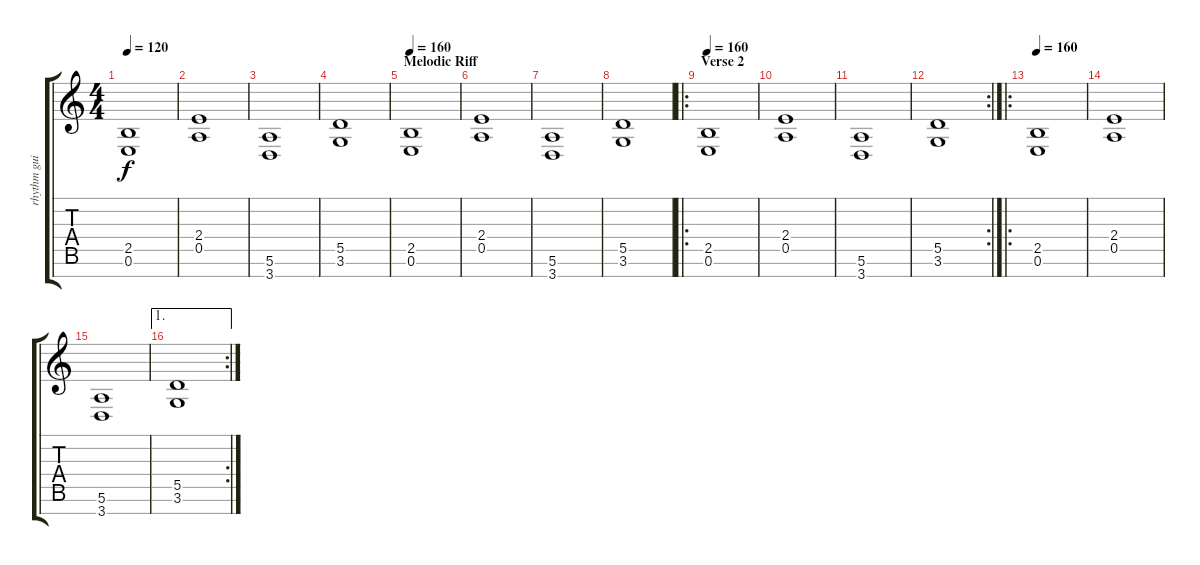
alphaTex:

\track ("rhythm guitar" "rhythm gui") {instrument distortionguitar}
\staff {score tabs}
\tuning (E4 B3 G3 D3 A2 E2 B1) {hide}
\ts (4 4)
\tempo 120
\clef g2
\ks c
(2.5 0.6).1{dy f} |
(2.4 0.5).1 |
(5.6 3.7).1 |
(5.5 3.6).1 |
\section ("" "Melodic Riff")
\tempo 160
(2.5 0.6).1 |
(2.4 0.5).1 |
(5.6 3.7).1 |
(5.5 3.6).1 |
\ro
\section ("" "Verse 2")
\tempo 160
(2.5 0.6).1 |
(2.4 0.5).1 |
(5.6 3.7).1 |
\rc 2
(5.5 3.6).1 |
\ro
\tempo 160
(2.5 0.6).1 |
(2.4 0.5).1 |
(5.6 3.7).1 |
\ae 1
\rc 2
(5.5 3.6).1
